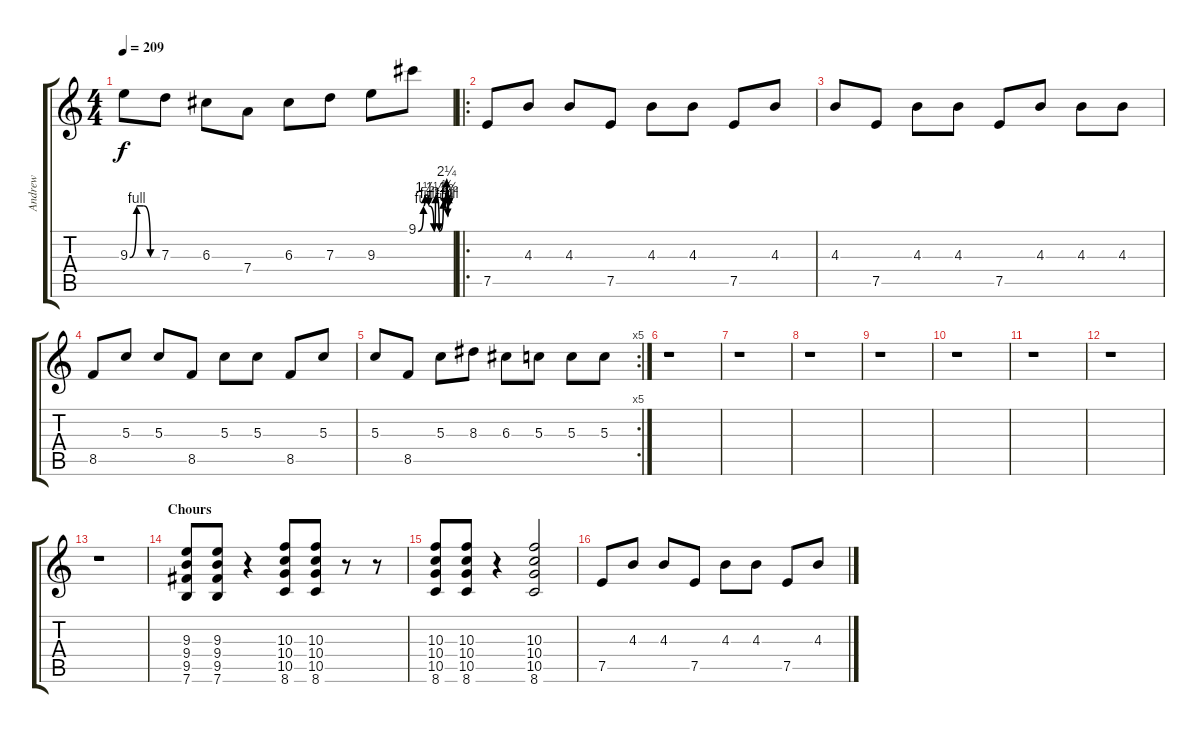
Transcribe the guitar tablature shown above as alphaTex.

\track ("Andrew" "Andrew") {instrument electricguitarjazz}
\staff {score tabs}
\tuning (E4 B3 G3 D3 A2 E2) {hide}
\ts (4 4)
\tempo 209
\clef g2
\ks c
9.3{be (custom 0 0 15 4 30 4 45 0 60 0)}.8{dy f} 7.3.8 6.3.8 7.4.8 6.3.8 7.3.8 9.3.8 9.1{be (custom 0 0 10 4 13 6 18 6 20 4 30 0 33 6 40 0 48 5 50 4 54 9 56 2 58 6 60 4)}.8 |
\ro
7.5.8 4.3.8 4.3.8 7.5.8 4.3.8 4.3.8 7.5.8 4.3.8 |
4.3.8 7.5.8 4.3.8 4.3.8 7.5.8 4.3.8 4.3.8 4.3.8 |
8.5.8 5.3.8 5.3.8 8.5.8 5.3.8 5.3.8 8.5.8 5.3.8 |
\rc 5
5.3.8 8.5.8 5.3.8 8.3.8 6.3.8 5.3.8 5.3.8 5.3.8 |
r.1 |
r.1 |
r.1 |
r.1 |
r.1 |
r.1 |
r.1 |
r.1 |
\section ("" "Chours")
(9.3 9.4 9.5 7.6).8 (9.3 9.4 9.5 7.6).8 r.4 (10.3 10.4 10.5 8.6).8 (10.3 10.4 10.5 8.6).8 r.8 r.8 |
(10.3 10.4 10.5 8.6).8 (10.3 10.4 10.5 8.6).8 r.4 (10.3 10.4 10.5 8.6).2 |
7.5.8 4.3.8 4.3.8 7.5.8 4.3.8 4.3.8 7.5.8 4.3.8
